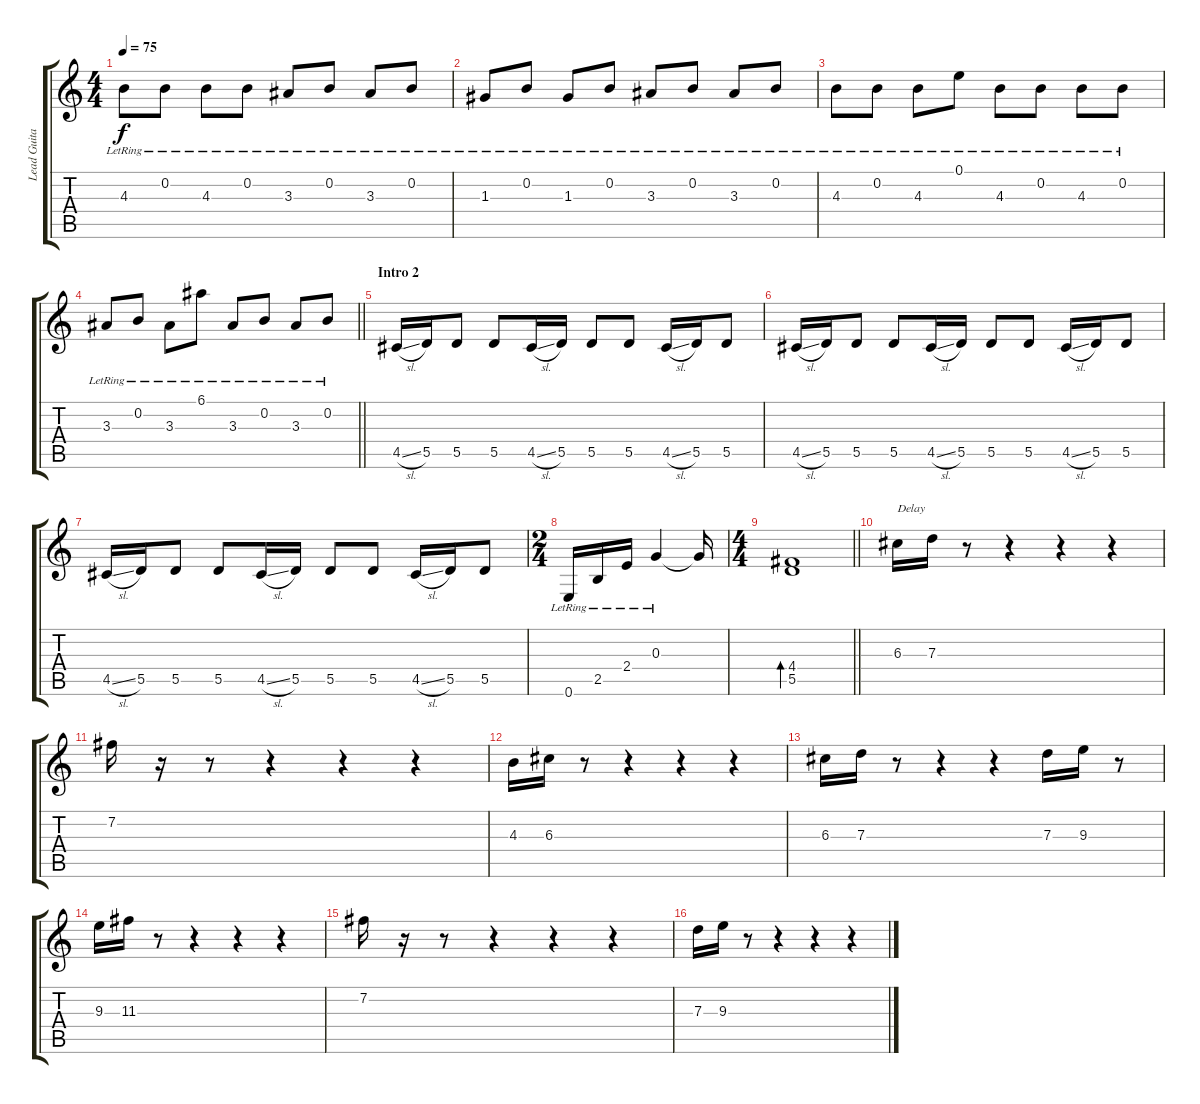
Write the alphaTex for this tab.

\track ("Lead Guitar 1 - Lukman" "Lead Guita") {instrument acousticguitarsteel}
\staff {score tabs}
\tuning (E4 B3 G3 D3 A2 E2) {hide}
\ts (4 4)
\tempo 75
\clef g2
\ks c
4.3{lr}.8{dy f} 0.2{lr}.8 4.3{lr}.8 0.2{lr}.8 3.3{lr}.8 0.2{lr}.8 3.3{lr}.8 0.2{lr}.8 |
1.3{lr}.8 0.2{lr}.8 1.3{lr}.8 0.2{lr}.8 3.3{lr}.8 0.2{lr}.8 3.3{lr}.8 0.2{lr}.8 |
4.3{lr}.8 0.2{lr}.8 4.3{lr}.8 0.1{lr}.8 4.3{lr}.8 0.2{lr}.8 4.3{lr}.8 0.2{lr}.8 |
\barLineRight lightlight
3.3{lr}.8 0.2{lr}.8 3.3{lr}.8 6.1{lr}.8 3.3{lr}.8 0.2{lr}.8 3.3{lr}.8 0.2{lr}.8 |
\section ("" "Intro 2")
4.5{sl}.16{balance 8} 5.5.16 5.5.8 5.5.8 4.5{sl}.16 5.5.16 5.5.8 5.5.8 4.5{sl}.16 5.5.16 5.5.8 |
4.5{sl}.16 5.5.16 5.5.8 5.5.8 4.5{sl}.16 5.5.16 5.5.8 5.5.8 4.5{sl}.16 5.5.16 5.5.8 |
4.5{sl}.16 5.5.16 5.5.8 5.5.8 4.5{sl}.16 5.5.16 5.5.8 5.5.8 4.5{sl}.16 5.5.16 5.5.8 |
\ts (2 4)
0.6{lr}.16 2.5{lr}.16 2.4{lr}.16 0.3{lr}.4 0.3{t}.16 |
\ts (4 4)
\barLineRight lightlight
(4.4 5.5).1{bd 120} |
6.3.16{txt "Delay" balance 13} 7.3.16 r.8 r.4 r.4 r.4 |
7.2.16 r.16 r.8 r.4 r.4 r.4 |
4.3.16 6.3.16 r.8 r.4 r.4 r.4 |
6.3.16 7.3.16 r.8 r.4 r.4 7.3.16 9.3.16 r.8 |
9.3.16 11.3.16 r.8 r.4 r.4 r.4 |
7.2.16 r.16 r.8 r.4 r.4 r.4 |
7.3.16 9.3.16 r.8 r.4 r.4 r.4
